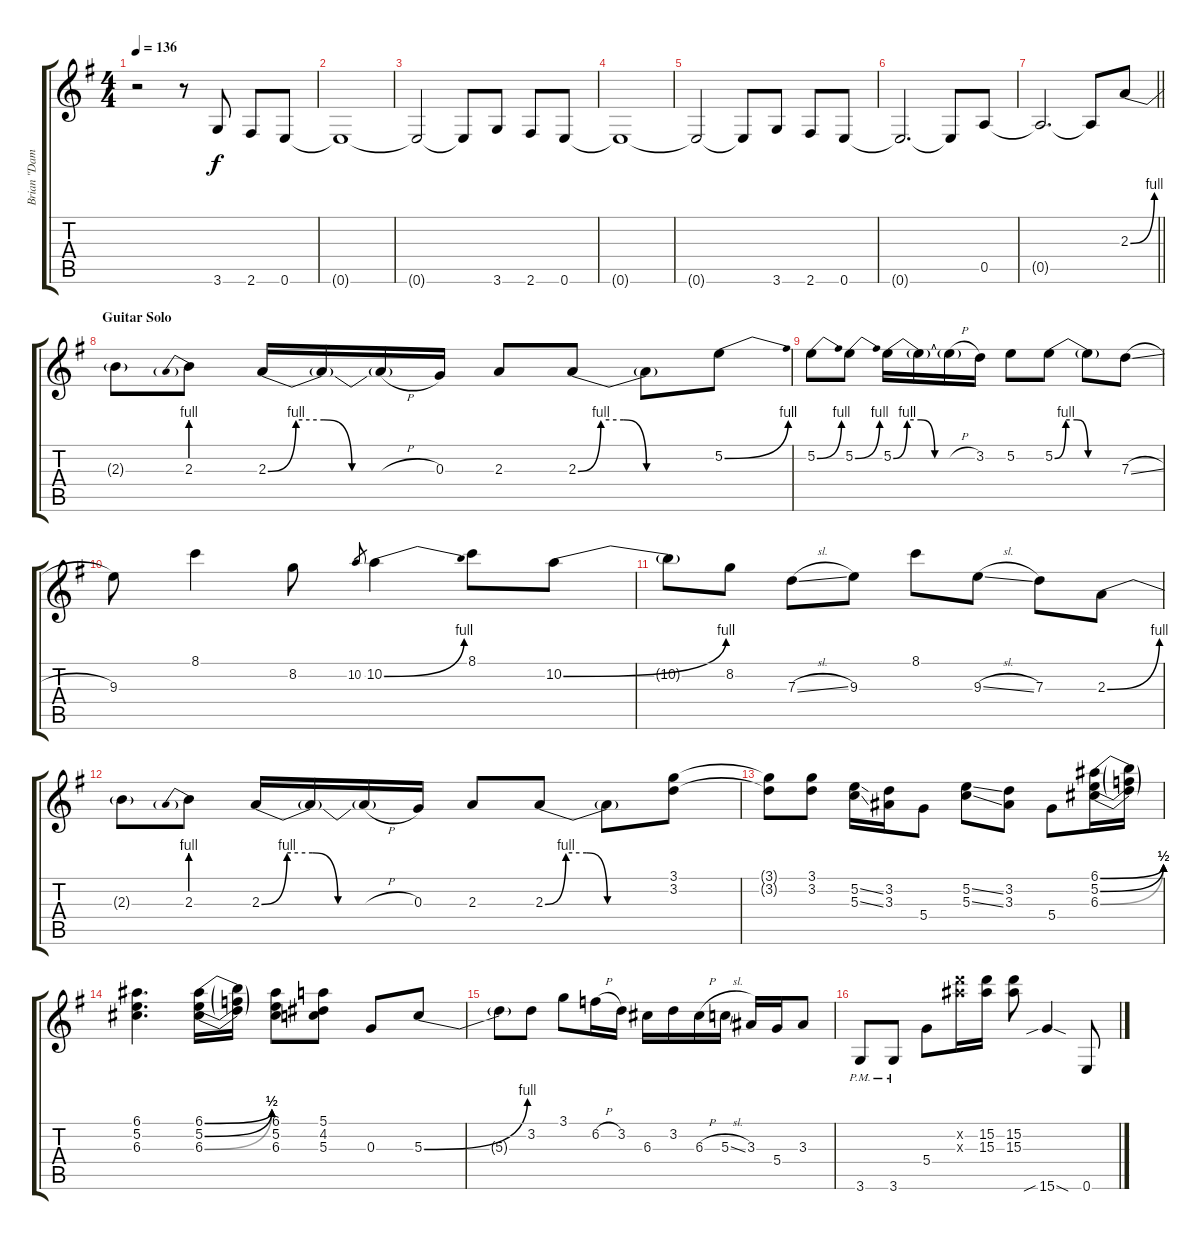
\track ("Brian \"Damage\" Forsythe RHY" "Brian \"Dam") {instrument distortionguitar}
\staff {score tabs}
\tuning (E4 B3 G3 D3 A2 E2) {hide}
\ts (4 4)
\tempo 136
\clef g2
\ks g
r.2{dy f} r.8 3.6.8 2.6.8 0.6.8 |
0.6{t}.1 |
0.6{t}.2 0.6{t}.8 3.6.8 2.6.8 0.6.8 |
0.6{t}.1 |
0.6{t}.2 0.6{t}.8 3.6.8 2.6.8 0.6.8 |
0.6{t}.2{d} 0.6{t}.8 0.5.8 |
\barLineRight lightlight
0.5{t}.2{d} 0.5{t}.8 2.3{be (bend 0 0 60 4)}.8 |
\section ("" "Guitar Solo")
2.3{t}.8 2.3{be (prebend 0 4 60 4)}.8 2.3{be (custom 0 0 10 4 20 4 30 0 60 0)}.16 2.3{t}.16 2.3{h t}.16 0.3.16 2.3.8 2.3{be (custom 0 0 10 4 20 4 30 0 60 0)}.8 2.3{t}.8 5.2{be (bend 0 0 60 4)}.8 |
5.2{be (bend 0 0 60 4)}.8 5.2{be (bend 0 0 60 4)}.8 5.2{be (custom 0 0 10 4 20 4 30 0 60 0)}.16 5.2{t}.16 5.2{h t}.16 3.2.16 5.2.8 5.2{be (custom 0 0 10 4 20 4 30 0 60 0)}.8 5.2{t}.8 7.3{sl}.8 |
9.3.8 8.1.4 8.2.8 10.2.8{gr} 10.2{be (bend 0 0 60 4)}.4 8.1.8 10.2{be (bend 0 0 60 4)}.8 |
10.2{t}.8 8.2.8 7.3{sl}.8 9.3.8 8.1.8 9.3{sl}.8 7.3.8 2.3{be (bend 0 0 60 4)}.8 |
2.3{t}.8 2.3{be (prebend 0 4 60 4)}.8 2.3{be (custom 0 0 10 4 20 4 30 0 60 0)}.16 2.3{t}.16 2.3{h t}.16 0.3.16 2.3.8 2.3{be (custom 0 0 10 4 20 4 30 0 60 0)}.8 2.3{t}.8 (3.1 3.2).8 |
(3.1{t} 3.2{t}).8 (3.1 3.2).8 (5.2{ss} 5.3{ss}).16 (3.2 3.3).16 5.4.8 (5.2{ss} 5.3{ss}).8 (3.2 3.3).8 5.4.8 (6.1{be (bend 0 0 60 2)} 5.2{be (bend 0 0 60 2)} 6.3{be (bend 0 0 60 2)}).16 (6.1{t} 5.2{t} 6.3{t}).16 |
(6.1 5.2 6.3).4{d} (6.1{be (bend 0 0 60 2)} 5.2{be (bend 0 0 60 2)} 6.3{be (bend 0 0 60 2)}).16 (6.1{t} 5.2{t} 6.3{t}).16 (6.1 5.2 6.3).8 (5.1 4.2 5.3).8 0.3.8 5.3{be (bend 0 0 60 4)}.8 |
5.3{t}.8 3.2.8 3.1.8 6.2{h}.16 3.2.16 6.3.16 3.2.16 6.3{h}.16 5.3{sl}.16 3.3.16 5.4.16 3.3.8 |
3.6{pm}.8 3.6{pm}.8 5.4.8 (15.2{x} 15.3{x}).16 (15.2 15.3).16 (15.2 15.3).8 15.6{sib sod}.4 0.6{sl}.8
